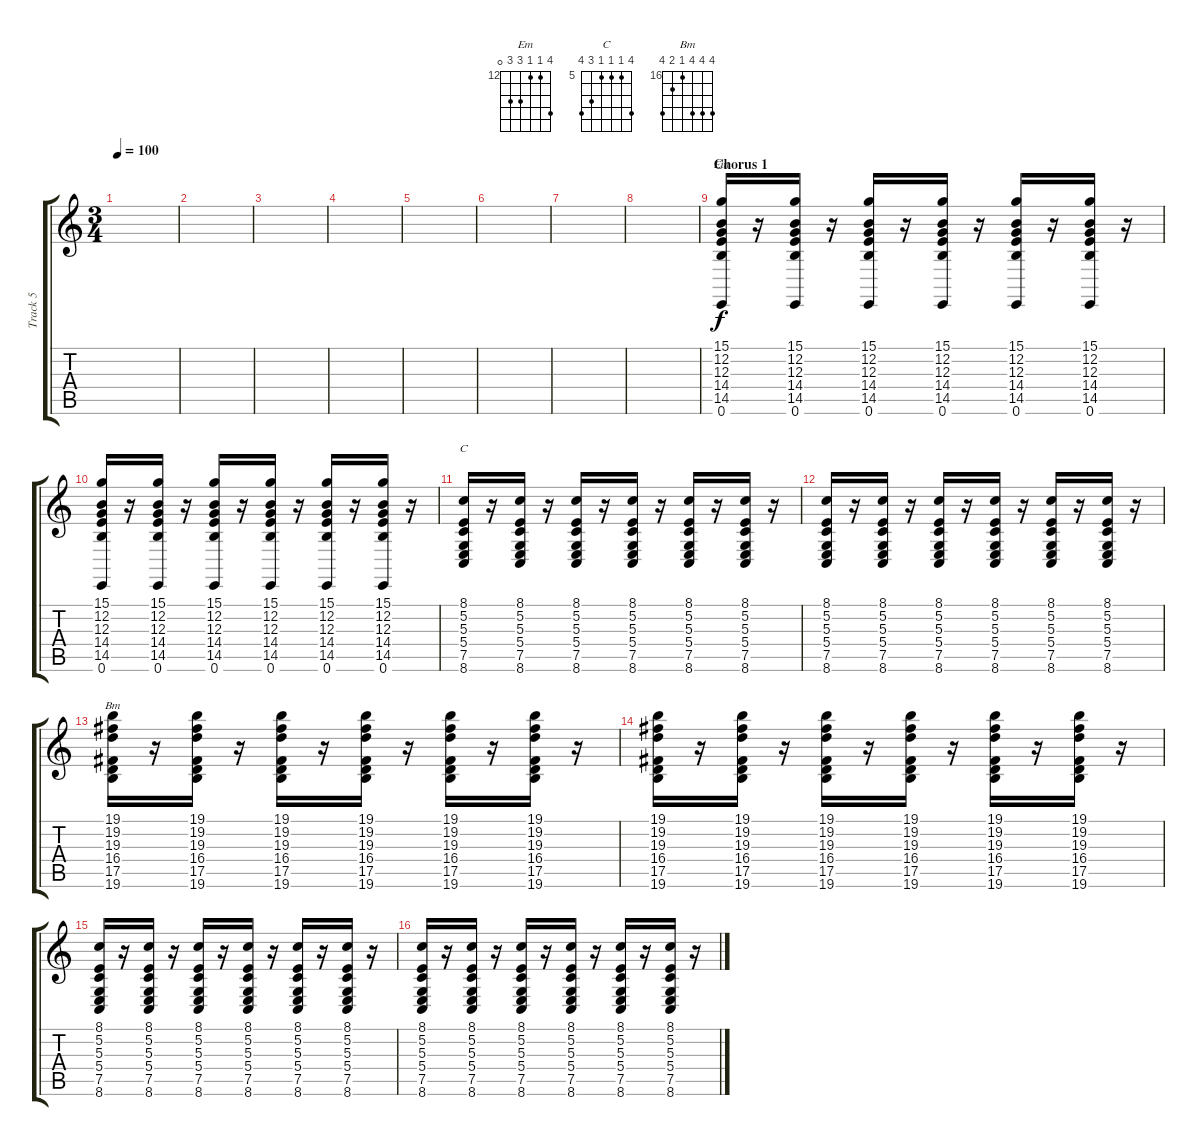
\track ("Track 5" "Track 5") {instrument electricpiano2}
\staff {score tabs}
\tuning (E4 B3 G3 D3 A2 E2) {hide}
\chord ("Em" 15 12 12 14 14 0) {firstfret 12}
\chord ("C" 8 5 5 5 7 8) {firstfret 5}
\chord ("Bm" 19 19 19 16 17 19) {firstfret 16}
\ts (3 4)
\tempo 100
\clef g2
\ks c
|
|
|
|
|
|
|
|
\section ("" "Chorus 1")
(15.1 12.2 12.3 14.4 14.5 0.6).16{ch "Em"} r.16 (15.1 12.2 12.3 14.4 14.5 0.6).16 r.16 (15.1 12.2 12.3 14.4 14.5 0.6).16 r.16 (15.1 12.2 12.3 14.4 14.5 0.6).16 r.16 (15.1 12.2 12.3 14.4 14.5 0.6).16 r.16 (15.1 12.2 12.3 14.4 14.5 0.6).16 r.16 |
(15.1 12.2 12.3 14.4 14.5 0.6).16 r.16 (15.1 12.2 12.3 14.4 14.5 0.6).16 r.16 (15.1 12.2 12.3 14.4 14.5 0.6).16 r.16 (15.1 12.2 12.3 14.4 14.5 0.6).16 r.16 (15.1 12.2 12.3 14.4 14.5 0.6).16 r.16 (15.1 12.2 12.3 14.4 14.5 0.6).16 r.16 |
(8.1 5.2 5.3 5.4 7.5 8.6).16{ch "C"} r.16 (8.1 5.2 5.3 5.4 7.5 8.6).16 r.16 (8.1 5.2 5.3 5.4 7.5 8.6).16 r.16 (8.1 5.2 5.3 5.4 7.5 8.6).16 r.16 (8.1 5.2 5.3 5.4 7.5 8.6).16 r.16 (8.1 5.2 5.3 5.4 7.5 8.6).16 r.16 |
(8.1 5.2 5.3 5.4 7.5 8.6).16 r.16 (8.1 5.2 5.3 5.4 7.5 8.6).16 r.16 (8.1 5.2 5.3 5.4 7.5 8.6).16 r.16 (8.1 5.2 5.3 5.4 7.5 8.6).16 r.16 (8.1 5.2 5.3 5.4 7.5 8.6).16 r.16 (8.1 5.2 5.3 5.4 7.5 8.6).16 r.16 |
(19.1 19.2 19.3 16.4 17.5 19.6).16{ch "Bm"} r.16 (19.1 19.2 19.3 16.4 17.5 19.6).16 r.16 (19.1 19.2 19.3 16.4 17.5 19.6).16 r.16 (19.1 19.2 19.3 16.4 17.5 19.6).16 r.16 (19.1 19.2 19.3 16.4 17.5 19.6).16 r.16 (19.1 19.2 19.3 16.4 17.5 19.6).16 r.16 |
(19.1 19.2 19.3 16.4 17.5 19.6).16 r.16 (19.1 19.2 19.3 16.4 17.5 19.6).16 r.16 (19.1 19.2 19.3 16.4 17.5 19.6).16 r.16 (19.1 19.2 19.3 16.4 17.5 19.6).16 r.16 (19.1 19.2 19.3 16.4 17.5 19.6).16 r.16 (19.1 19.2 19.3 16.4 17.5 19.6).16 r.16 |
(8.1 5.2 5.3 5.4 7.5 8.6).16 r.16 (8.1 5.2 5.3 5.4 7.5 8.6).16 r.16 (8.1 5.2 5.3 5.4 7.5 8.6).16 r.16 (8.1 5.2 5.3 5.4 7.5 8.6).16 r.16 (8.1 5.2 5.3 5.4 7.5 8.6).16 r.16 (8.1 5.2 5.3 5.4 7.5 8.6).16 r.16 |
(8.1 5.2 5.3 5.4 7.5 8.6).16 r.16 (8.1 5.2 5.3 5.4 7.5 8.6).16 r.16 (8.1 5.2 5.3 5.4 7.5 8.6).16 r.16 (8.1 5.2 5.3 5.4 7.5 8.6).16 r.16 (8.1 5.2 5.3 5.4 7.5 8.6).16 r.16 (8.1 5.2 5.3 5.4 7.5 8.6).16 r.16
